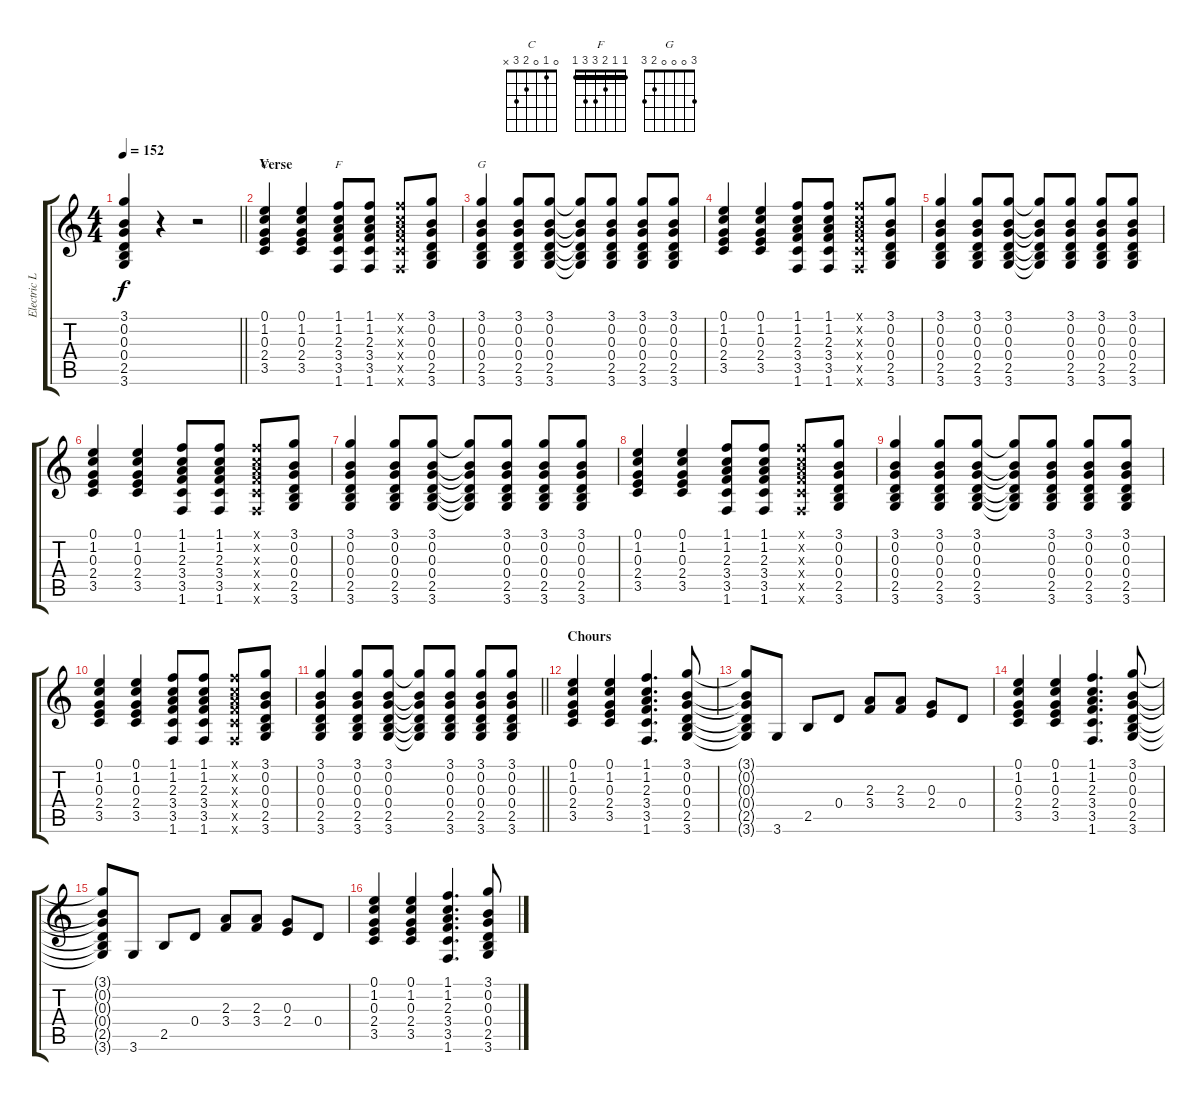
\track ("Electric Lead/Nylon At End" "Electric L") {instrument electricguitarjazz}
\staff {score tabs}
\tuning (E4 B3 G3 D3 A2 E2) {hide}
\chord ("C" 0 1 0 2 3 x)
\chord ("F" 1 1 2 3 3 1) {barre 1}
\chord ("G" 3 0 0 0 2 3)
\ts (4 4)
\tempo 152
\clef g2
\barLineRight lightlight
\ks c
(3.1 0.2 0.3 0.4 2.5 3.6).4{dy f} r.4 r.2 |
\section ("" "Verse")
(0.1 1.2 0.3 2.4 3.5).4{ch "C"} (0.1 1.2 0.3 2.4 3.5).4 (1.1 1.2 2.3 3.4 3.5 1.6).8{ch "F"} (1.1 1.2 2.3 3.4 3.5 1.6).8 (1.1{x} 1.2{x} 2.3{x} 3.4{x} 3.5{x} 1.6{x}).8 (3.1 0.2 0.3 0.4 2.5 3.6).8 |
(3.1 0.2 0.3 0.4 2.5 3.6).4{ch "G"} (3.1 0.2 0.3 0.4 2.5 3.6).8 (3.1 0.2 0.3 0.4 2.5 3.6).8 (3.1{t} 0.2{t} 0.3{t} 0.4{t} 2.5{t} 3.6{t}).8 (3.1 0.2 0.3 0.4 2.5 3.6).8 (3.1 0.2 0.3 0.4 2.5 3.6).8 (3.1 0.2 0.3 0.4 2.5 3.6).8 |
(0.1 1.2 0.3 2.4 3.5).4 (0.1 1.2 0.3 2.4 3.5).4 (1.1 1.2 2.3 3.4 3.5 1.6).8 (1.1 1.2 2.3 3.4 3.5 1.6).8 (1.1{x} 1.2{x} 2.3{x} 3.4{x} 3.5{x} 1.6{x}).8 (3.1 0.2 0.3 0.4 2.5 3.6).8 |
(3.1 0.2 0.3 0.4 2.5 3.6).4 (3.1 0.2 0.3 0.4 2.5 3.6).8 (3.1 0.2 0.3 0.4 2.5 3.6).8 (3.1{t} 0.2{t} 0.3{t} 0.4{t} 2.5{t} 3.6{t}).8 (3.1 0.2 0.3 0.4 2.5 3.6).8 (3.1 0.2 0.3 0.4 2.5 3.6).8 (3.1 0.2 0.3 0.4 2.5 3.6).8 |
(0.1 1.2 0.3 2.4 3.5).4 (0.1 1.2 0.3 2.4 3.5).4 (1.1 1.2 2.3 3.4 3.5 1.6).8 (1.1 1.2 2.3 3.4 3.5 1.6).8 (1.1{x} 1.2{x} 2.3{x} 3.4{x} 3.5{x} 1.6{x}).8 (3.1 0.2 0.3 0.4 2.5 3.6).8 |
(3.1 0.2 0.3 0.4 2.5 3.6).4 (3.1 0.2 0.3 0.4 2.5 3.6).8 (3.1 0.2 0.3 0.4 2.5 3.6).8 (3.1{t} 0.2{t} 0.3{t} 0.4{t} 2.5{t} 3.6{t}).8 (3.1 0.2 0.3 0.4 2.5 3.6).8 (3.1 0.2 0.3 0.4 2.5 3.6).8 (3.1 0.2 0.3 0.4 2.5 3.6).8 |
(0.1 1.2 0.3 2.4 3.5).4 (0.1 1.2 0.3 2.4 3.5).4 (1.1 1.2 2.3 3.4 3.5 1.6).8 (1.1 1.2 2.3 3.4 3.5 1.6).8 (1.1{x} 1.2{x} 2.3{x} 3.4{x} 3.5{x} 1.6{x}).8 (3.1 0.2 0.3 0.4 2.5 3.6).8 |
(3.1 0.2 0.3 0.4 2.5 3.6).4 (3.1 0.2 0.3 0.4 2.5 3.6).8 (3.1 0.2 0.3 0.4 2.5 3.6).8 (3.1{t} 0.2{t} 0.3{t} 0.4{t} 2.5{t} 3.6{t}).8 (3.1 0.2 0.3 0.4 2.5 3.6).8 (3.1 0.2 0.3 0.4 2.5 3.6).8 (3.1 0.2 0.3 0.4 2.5 3.6).8 |
(0.1 1.2 0.3 2.4 3.5).4 (0.1 1.2 0.3 2.4 3.5).4 (1.1 1.2 2.3 3.4 3.5 1.6).8 (1.1 1.2 2.3 3.4 3.5 1.6).8 (1.1{x} 1.2{x} 2.3{x} 3.4{x} 3.5{x} 1.6{x}).8 (3.1 0.2 0.3 0.4 2.5 3.6).8 |
\barLineRight lightlight
(3.1 0.2 0.3 0.4 2.5 3.6).4 (3.1 0.2 0.3 0.4 2.5 3.6).8 (3.1 0.2 0.3 0.4 2.5 3.6).8 (3.1{t} 0.2{t} 0.3{t} 0.4{t} 2.5{t} 3.6{t}).8 (3.1 0.2 0.3 0.4 2.5 3.6).8 (3.1 0.2 0.3 0.4 2.5 3.6).8 (3.1 0.2 0.3 0.4 2.5 3.6).8 |
\section ("" "Chours")
(0.1 1.2 0.3 2.4 3.5).4 (0.1 1.2 0.3 2.4 3.5).4 (1.1 1.2 2.3 3.4 3.5 1.6).4{d} (3.1 0.2 0.3 0.4 2.5 3.6).8 |
(3.1{t} 0.2{t} 0.3{t} 0.4{t} 2.5{t} 3.6{t}).8 3.6.8 2.5.8 0.4.8 (2.3 3.4).8 (2.3 3.4).8 (0.3 2.4).8 0.4.8 |
(0.1 1.2 0.3 2.4 3.5).4 (0.1 1.2 0.3 2.4 3.5).4 (1.1 1.2 2.3 3.4 3.5 1.6).4{d} (3.1 0.2 0.3 0.4 2.5 3.6).8 |
(3.1{t} 0.2{t} 0.3{t} 0.4{t} 2.5{t} 3.6{t}).8 3.6.8 2.5.8 0.4.8 (2.3 3.4).8 (2.3 3.4).8 (0.3 2.4).8 0.4.8 |
(0.1 1.2 0.3 2.4 3.5).4 (0.1 1.2 0.3 2.4 3.5).4 (1.1 1.2 2.3 3.4 3.5 1.6).4{d} (3.1 0.2 0.3 0.4 2.5 3.6).8
